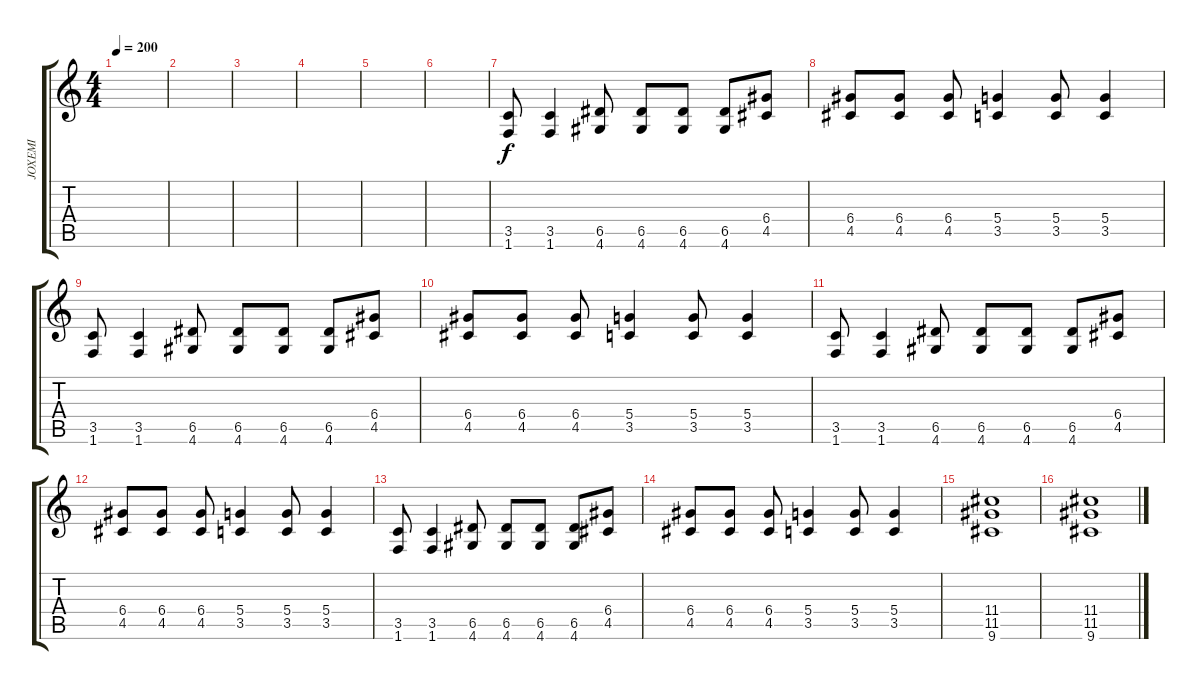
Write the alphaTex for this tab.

\track ("JOXEMI" "JOXEMI") {instrument distortionguitar}
\staff {score tabs}
\tuning (E4 B3 G3 D3 A2 E2) {hide}
\ts (4 4)
\tempo 200
\clef g2
\ks c
|
|
|
|
|
|
(3.5 1.6).8 (3.5 1.6).4 (6.5 4.6).8 (6.5 4.6).8 (6.5 4.6).8 (6.5 4.6).8 (6.4 4.5).8 |
(6.4 4.5).8 (6.4 4.5).8 (6.4 4.5).8 (5.4 3.5).4 (5.4 3.5).8 (5.4 3.5).4 |
(3.5 1.6).8 (3.5 1.6).4 (6.5 4.6).8 (6.5 4.6).8 (6.5 4.6).8 (6.5 4.6).8 (6.4 4.5).8 |
(6.4 4.5).8 (6.4 4.5).8 (6.4 4.5).8 (5.4 3.5).4 (5.4 3.5).8 (5.4 3.5).4 |
(3.5 1.6).8 (3.5 1.6).4 (6.5 4.6).8 (6.5 4.6).8 (6.5 4.6).8 (6.5 4.6).8 (6.4 4.5).8 |
(6.4 4.5).8 (6.4 4.5).8 (6.4 4.5).8 (5.4 3.5).4 (5.4 3.5).8 (5.4 3.5).4 |
(3.5 1.6).8 (3.5 1.6).4 (6.5 4.6).8 (6.5 4.6).8 (6.5 4.6).8 (6.5 4.6).8 (6.4 4.5).8 |
(6.4 4.5).8 (6.4 4.5).8 (6.4 4.5).8 (5.4 3.5).4 (5.4 3.5).8 (5.4 3.5).4 |
(11.4 11.5 9.6).1 |
(11.4 11.5 9.6).1
